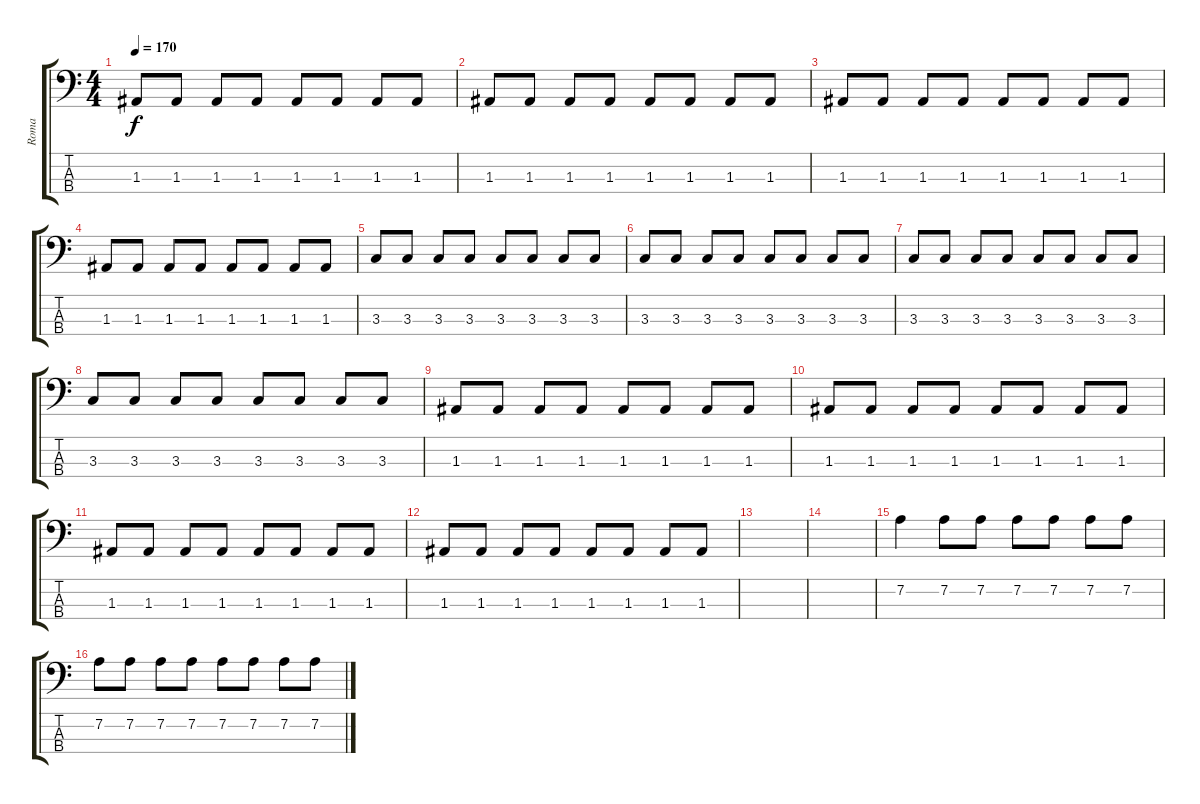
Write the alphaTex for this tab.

\track ("Roma" "Roma") {instrument slapbass1}
\staff {score tabs}
\tuning (G2 D2 A1 E1) {hide}
\ts (4 4)
\tempo 170
\clef f4
\ks c
1.3.8{dy f} 1.3.8 1.3.8 1.3.8 1.3.8 1.3.8 1.3.8 1.3.8 |
1.3.8 1.3.8 1.3.8 1.3.8 1.3.8 1.3.8 1.3.8 1.3.8 |
1.3.8 1.3.8 1.3.8 1.3.8 1.3.8 1.3.8 1.3.8 1.3.8 |
1.3.8 1.3.8 1.3.8 1.3.8 1.3.8 1.3.8 1.3.8 1.3.8 |
3.3.8 3.3.8 3.3.8 3.3.8 3.3.8 3.3.8 3.3.8 3.3.8 |
3.3.8 3.3.8 3.3.8 3.3.8 3.3.8 3.3.8 3.3.8 3.3.8 |
3.3.8 3.3.8 3.3.8 3.3.8 3.3.8 3.3.8 3.3.8 3.3.8 |
3.3.8 3.3.8 3.3.8 3.3.8 3.3.8 3.3.8 3.3.8 3.3.8 |
1.3.8 1.3.8 1.3.8 1.3.8 1.3.8 1.3.8 1.3.8 1.3.8 |
1.3.8 1.3.8 1.3.8 1.3.8 1.3.8 1.3.8 1.3.8 1.3.8 |
1.3.8 1.3.8 1.3.8 1.3.8 1.3.8 1.3.8 1.3.8 1.3.8 |
1.3.8 1.3.8 1.3.8 1.3.8 1.3.8 1.3.8 1.3.8 1.3.8 |
|
|
7.2.4 7.2.8 7.2.8 7.2.8 7.2.8 7.2.8 7.2.8 |
7.2.8 7.2.8 7.2.8 7.2.8 7.2.8 7.2.8 7.2.8 7.2.8
